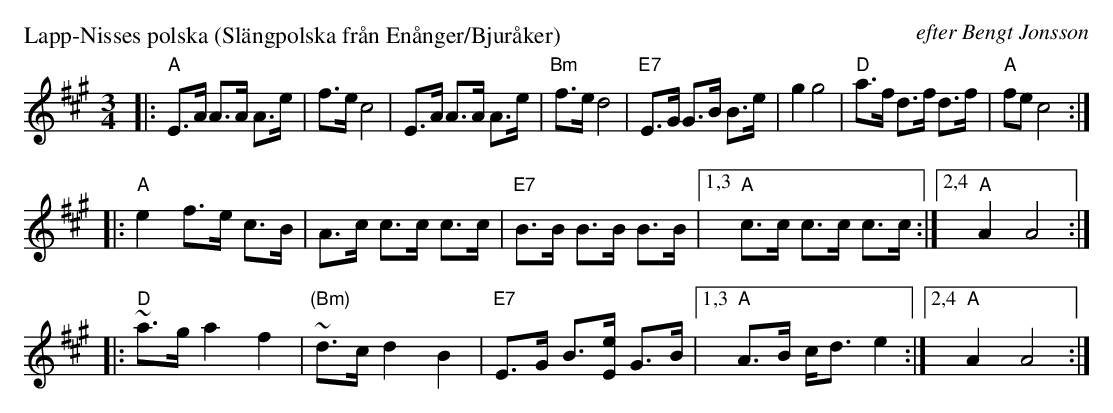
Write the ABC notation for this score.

X:1
P: Lapp-Nisses polska (Sl\"angpolska fr\aan En\aanger/Bjur\aaker)
O: efter Bengt Jonsson
M: 3/4
L: 1/8
K: A
|: "A"E>A A>A A>e | f>e c4 | E>A A>A A>e | "Bm"f>e d4 \
| "E7"E>G G>B B>e | g2 g4 | "D"a>f d>f d>f | "A"fe c4 :|
|: "A"e2 f>e c>B | A>c c>c c>c | "E7"B>B B>B B>B |1,3 "A"c>c c>c c>c :|2,4 "A"A2 A4 :|
|: "D"~a>g a2 f2 | "(Bm)"~d>c d2 B2 | "E7"E>G B>[eE] G>B |1,3 "A"A>B c<d e2 :|2,4 "A"A2 A4 :|
